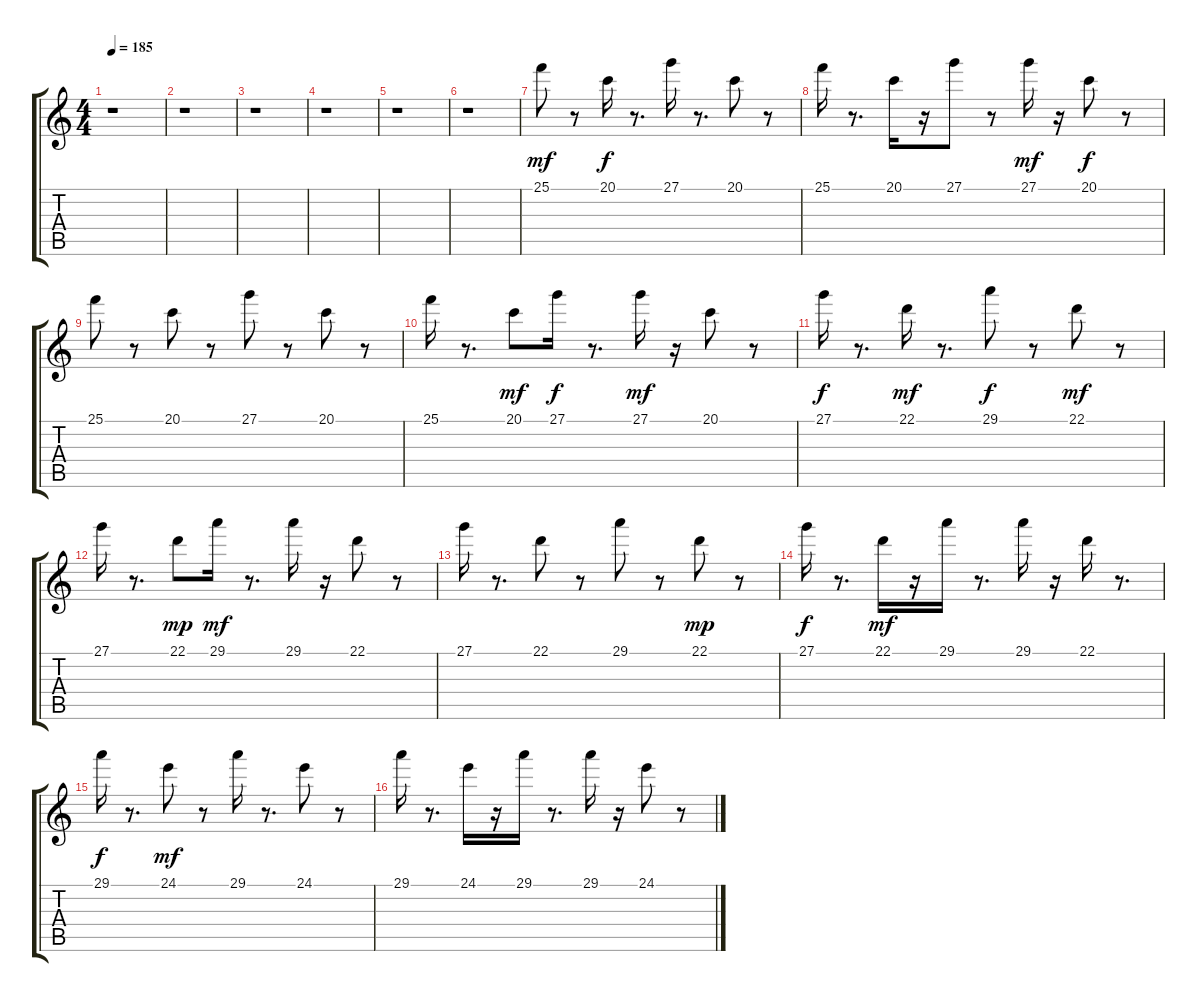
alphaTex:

\track "" {instrument taikodrum}
\staff {score tabs}
\tuning (E4 B3 G3 D3 A2 E2) {hide}
\ts (4 4)
\tempo 185
\clef g2
\ks c
r.1{dy mf} |
r.1 |
r.1 |
r.1 |
r.1 |
r.1 |
25.1.8 r.8 20.1.16{dy f} r.8{d} 27.1.16 r.8{d} 20.1.8 r.8 |
25.1.16 r.8{d} 20.1.16 r.16 27.1.8 r.8 27.1.16{dy mf} r.16 20.1.8{dy f} r.8 |
25.1.8 r.8 20.1.8 r.8 27.1.8 r.8 20.1.8 r.8 |
25.1.16 r.8{d} 20.1.8{dy mf} 27.1.16{dy f} r.8{d} 27.1.16{dy mf} r.16 20.1.8 r.8 |
27.1.16{dy f} r.8{d} 22.1.16{dy mf} r.8{d} 29.1.8{dy f} r.8 22.1.8{dy mf} r.8 |
27.1.16 r.8{d} 22.1.8{dy mp} 29.1.16{dy mf} r.8{d} 29.1.16 r.16 22.1.8 r.8 |
27.1.16 r.8{d} 22.1.8 r.8 29.1.8 r.8 22.1.8{dy mp} r.8 |
27.1.16{dy f} r.8{d} 22.1.16{dy mf} r.16 29.1.16 r.8{d} 29.1.16 r.16 22.1.16 r.8{d} |
29.1.16{dy f} r.8{d} 24.1.8{dy mf} r.8 29.1.16 r.8{d} 24.1.8 r.8 |
29.1.16 r.8{d} 24.1.16 r.16 29.1.16 r.8{d} 29.1.16 r.16 24.1.8 r.8
